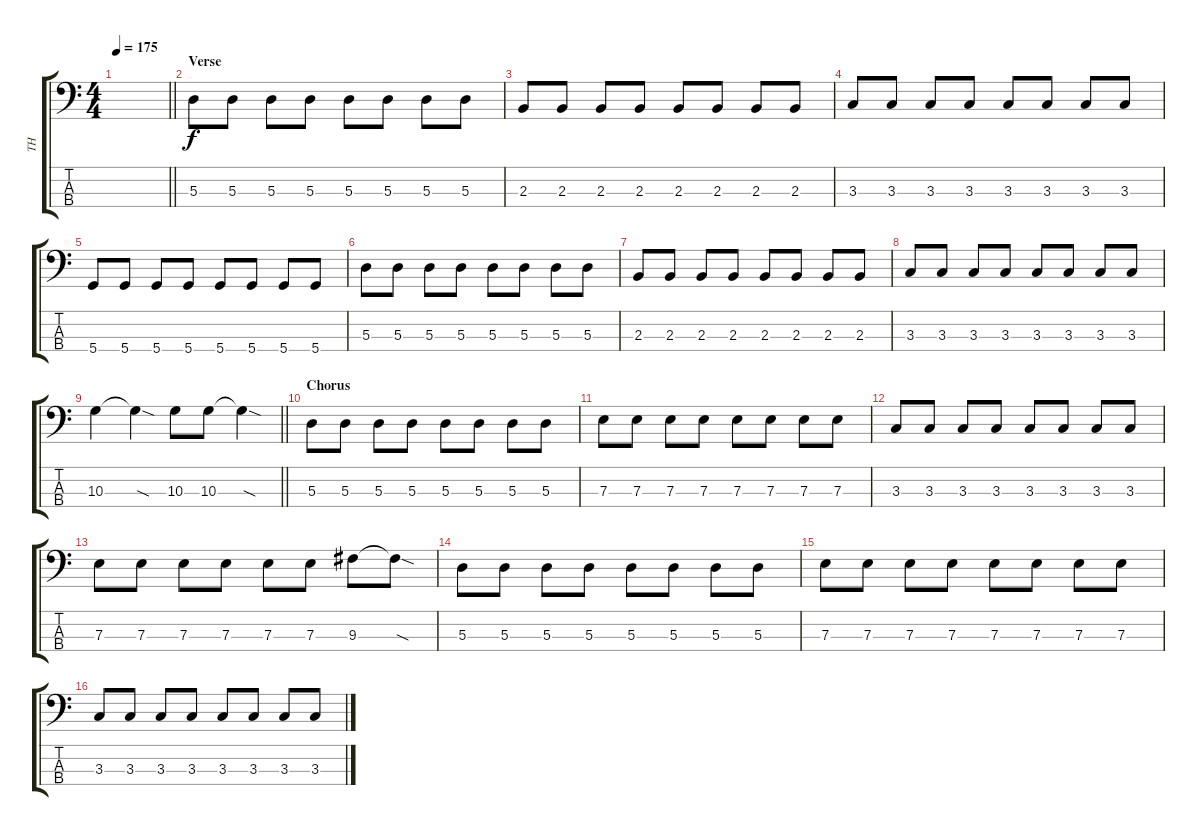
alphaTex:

\track ("TH" "TH") {instrument electricbassfinger}
\staff {score tabs}
\tuning (G2 D2 A1 D1) {hide}
\ts (4 4)
\tempo 175
\clef f4
\barLineRight lightlight
\ks c
|
\section ("" "Verse")
5.3.8 5.3.8 5.3.8 5.3.8 5.3.8 5.3.8 5.3.8 5.3.8 |
2.3.8 2.3.8 2.3.8 2.3.8 2.3.8 2.3.8 2.3.8 2.3.8 |
3.3.8 3.3.8 3.3.8 3.3.8 3.3.8 3.3.8 3.3.8 3.3.8 |
5.4.8 5.4.8 5.4.8 5.4.8 5.4.8 5.4.8 5.4.8 5.4.8 |
5.3.8 5.3.8 5.3.8 5.3.8 5.3.8 5.3.8 5.3.8 5.3.8 |
2.3.8 2.3.8 2.3.8 2.3.8 2.3.8 2.3.8 2.3.8 2.3.8 |
3.3.8 3.3.8 3.3.8 3.3.8 3.3.8 3.3.8 3.3.8 3.3.8 |
\barLineRight lightlight
10.3.4 10.3{sod t}.4 10.3.8 10.3.8 10.3{sod t}.4 |
\section ("" "Chorus")
5.3.8 5.3.8 5.3.8 5.3.8 5.3.8 5.3.8 5.3.8 5.3.8 |
7.3.8 7.3.8 7.3.8 7.3.8 7.3.8 7.3.8 7.3.8 7.3.8 |
3.3.8 3.3.8 3.3.8 3.3.8 3.3.8 3.3.8 3.3.8 3.3.8 |
7.3.8 7.3.8 7.3.8 7.3.8 7.3.8 7.3.8 9.3.8 9.3{sod t}.8 |
5.3.8 5.3.8 5.3.8 5.3.8 5.3.8 5.3.8 5.3.8 5.3.8 |
7.3.8 7.3.8 7.3.8 7.3.8 7.3.8 7.3.8 7.3.8 7.3.8 |
3.3.8 3.3.8 3.3.8 3.3.8 3.3.8 3.3.8 3.3.8 3.3.8
